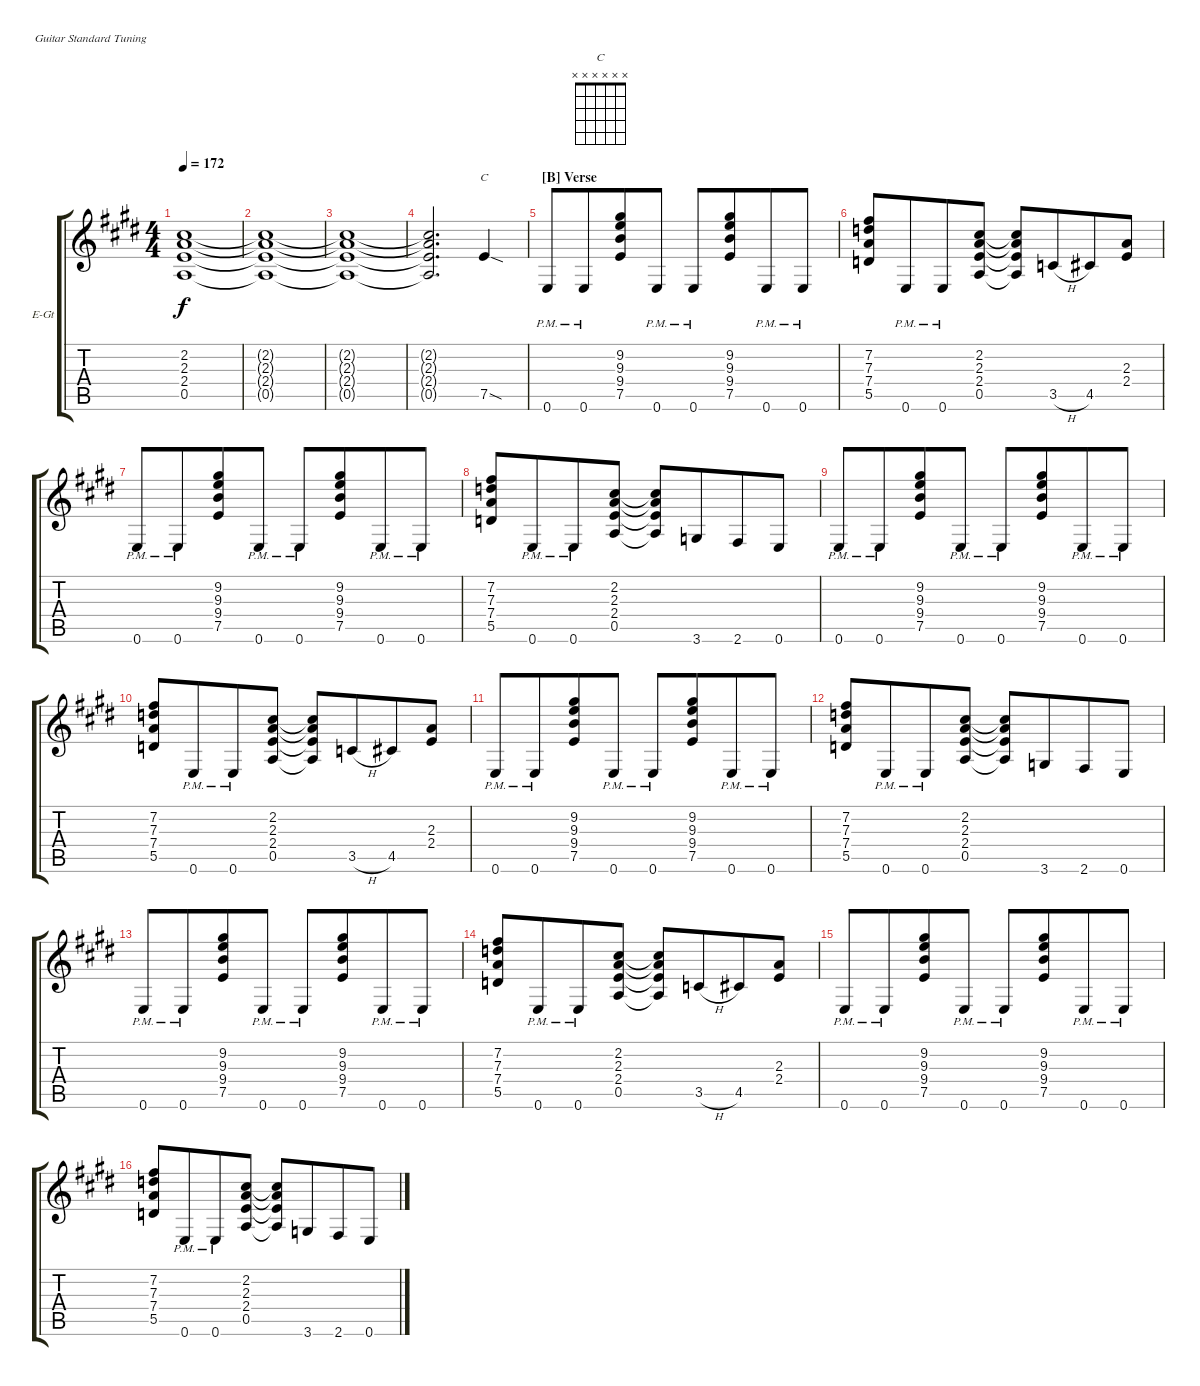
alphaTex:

\bracketExtendMode groupsimilarinstruments
\firstSystemTrackNameOrientation horizontal
\otherSystemsTrackNameOrientation horizontal
\track ("Guitar 1" "E-Gt") {instrument acousticgrandpiano}
\staff {score tabs}
\tuning (E4 B3 G3 D3 A2 E2)
\displaytranspose 12
\chord ("C" x x x x x x)
\ts (4 4)
\tempo 172
\clef g2
\ks e
(2.3{t} 2.4{t} 0.5{t} 2.2{t}).1{dy f} |
(2.3{t} 2.4{t} 0.5{t} 2.2{t}).1 |
(2.3{t} 2.4{t} 0.5{t} 2.2{t}).1 |
(2.3{t} 2.4{t} 0.5{t} 2.2{t}).2{d} 7.5{sod}.4{ch "C"} |
\section ("B" "Verse")
0.6{pm}.8 0.6{pm}.8{beam merge} (9.3 9.4 7.5 9.2).8 0.6{pm}.8 0.6{pm}.8 (9.3 9.4 7.5 9.2).8{beam merge} 0.6{pm}.8 0.6{pm}.8 |
(7.3 7.4 5.5 7.2).8 0.6{pm}.8{beam merge} 0.6{pm}.8 (2.3 2.4 0.5 2.2).8 (0.5{t} 2.4{t} 2.3{t} 2.2{t}).8 3.5{h}.8{beam merge} 4.5.8 (2.3 2.4).8 |
0.6{pm}.8 0.6{pm}.8{beam merge} (9.3 9.4 7.5 9.2).8 0.6{pm}.8 0.6{pm}.8 (9.3 9.4 7.5 9.2).8{beam merge} 0.6{pm}.8 0.6{pm}.8 |
(7.3 7.4 5.5 7.2).8 0.6{pm}.8{beam merge} 0.6{pm}.8 (2.3 2.4 0.5 2.2).8 (0.5{t} 2.4{t} 2.3{t} 2.2{t}).8 3.6.8{beam merge} 2.6.8 0.6.8 |
0.6{pm}.8 0.6{pm}.8{beam merge} (9.3 9.4 7.5 9.2).8 0.6{pm}.8 0.6{pm}.8 (9.3 9.4 7.5 9.2).8{beam merge} 0.6{pm}.8 0.6{pm}.8 |
(7.3 7.4 5.5 7.2).8 0.6{pm}.8{beam merge} 0.6{pm}.8 (2.3 2.4 0.5 2.2).8 (0.5{t} 2.4{t} 2.3{t} 2.2{t}).8 3.5{h}.8{beam merge} 4.5.8 (2.3 2.4).8 |
0.6{pm}.8 0.6{pm}.8{beam merge} (9.3 9.4 7.5 9.2).8 0.6{pm}.8 0.6{pm}.8 (9.3 9.4 7.5 9.2).8{beam merge} 0.6{pm}.8 0.6{pm}.8 |
(7.3 7.4 5.5 7.2).8 0.6{pm}.8{beam merge} 0.6{pm}.8 (2.3 2.4 0.5 2.2).8 (0.5{t} 2.4{t} 2.3{t} 2.2{t}).8 3.6.8{beam merge} 2.6.8 0.6.8 |
0.6{pm}.8 0.6{pm}.8{beam merge} (9.3 9.4 7.5 9.2).8 0.6{pm}.8 0.6{pm}.8 (9.3 9.4 7.5 9.2).8{beam merge} 0.6{pm}.8 0.6{pm}.8 |
(7.3 7.4 5.5 7.2).8 0.6{pm}.8{beam merge} 0.6{pm}.8 (2.3 2.4 0.5 2.2).8 (0.5{t} 2.4{t} 2.3{t} 2.2{t}).8 3.5{h}.8{beam merge} 4.5.8 (2.3 2.4).8 |
0.6{pm}.8 0.6{pm}.8{beam merge} (9.3 9.4 7.5 9.2).8 0.6{pm}.8 0.6{pm}.8 (9.3 9.4 7.5 9.2).8{beam merge} 0.6{pm}.8 0.6{pm}.8 |
(7.3 7.4 5.5 7.2).8 0.6{pm}.8{beam merge} 0.6{pm}.8 (2.3 2.4 0.5 2.2).8 (0.5{t} 2.4{t} 2.3{t} 2.2{t}).8 3.6.8{beam merge} 2.6.8 0.6.8
